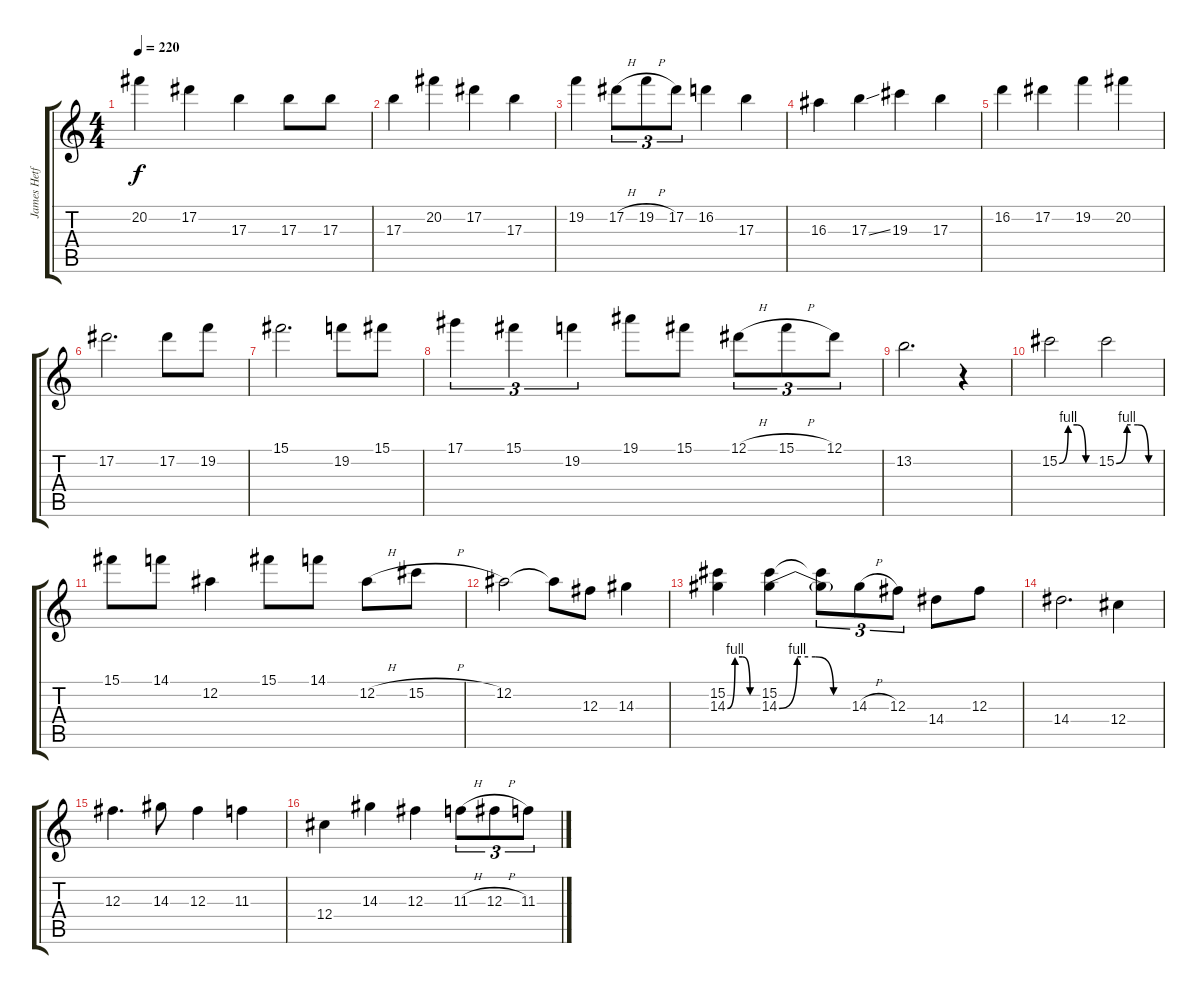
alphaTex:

\track ("James Hetfield (Distortion Guitar)" "James Hetf") {instrument distortionguitar}
\staff {score tabs}
\tuning (Eb4 Bb3 Gb3 Db3 Ab2 Eb2) {hide}
\ts (4 4)
\tempo 220
\clef g2
\ks c
20.2.4{dy f} 17.2.4 17.3.4 17.3.8 17.3.8 |
17.3.4 20.2.4 17.2.4 17.3.4 |
19.2.4 17.2{h}.8{tu (3 2)} 19.2{h}.8{tu (3 2)} 17.2.8{tu (3 2)} 16.2.4 17.3.4 |
16.3.4 17.3{ss}.4 19.3.4 17.3.4 |
16.2.4 17.2.4 19.2.4 20.2.4 |
17.2.2{d} 17.2.8 19.2.8 |
15.1.2{d} 19.2.8 15.1.8 |
17.1.4{tu (3 2)} 15.1.4{tu (3 2)} 19.2.4{tu (3 2)} 19.1.8 15.1.8 12.1{h}.8{tu (3 2)} 15.1{h}.8{tu (3 2)} 12.1.8{tu (3 2)} |
13.2.2{d} r.4 |
15.2{be (custom 0 0 15 4 30 4 45 0 60 0)}.2 15.2{be (custom 0 0 15 4 30 4 45 0 60 0)}.2 |
15.1.8 14.1.8 12.2.4 15.1.8 14.1.8 12.2{h}.8 15.2{h}.8 |
12.2.2 12.2{t}.8 12.3.8 14.3.4 |
(15.2 14.3{be (custom 0 0 15 4 30 4 45 0 60 0)}).4 (15.2 14.3{be (custom 0 0 15 4 30 4 45 0 60 0)}).4 (15.2{t} 14.3{t}).8{tu (3 2)} 14.3{h}.8{tu (3 2)} 12.3.8{tu (3 2)} 14.4.8 12.3.8 |
14.4.2{d} 12.4.4 |
12.3.4{d} 14.3.8 12.3.4 11.3.4 |
12.4.4 14.3.4 12.3.4 11.3{h}.8{tu (3 2)} 12.3{h}.8{tu (3 2)} 11.3.8{tu (3 2)}
